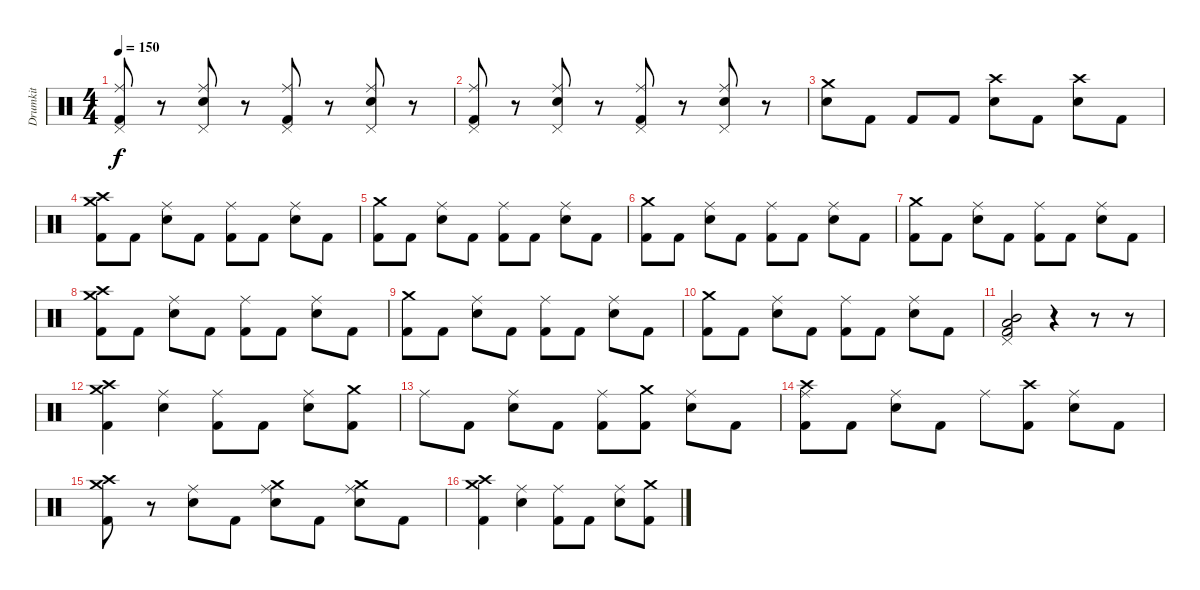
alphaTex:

\track ("Drumkit" "Drumkit") {instrument percussion}
\staff {score}
\articulation defaults
\ts (4 4)
\tempo 150
\clef neutral
\ks c
("Pedal Hi-Hat (hit)" "Ride (middle)" "Kick (hit) 2").8{dy f} r.8 ("Pedal Hi-Hat (hit)" "Ride (middle)" "Snare (hit) 2").8 r.8 ("Pedal Hi-Hat (hit)" "Ride (middle)" "Kick (hit) 2").8 r.8 ("Pedal Hi-Hat (hit)" "Ride (middle)" "Snare (hit) 2").8 r.8 |
("Pedal Hi-Hat (hit)" "Ride (middle)" "Kick (hit) 2").8 r.8 ("Pedal Hi-Hat (hit)" "Ride (middle)" "Snare (hit) 2").8 r.8 ("Pedal Hi-Hat (hit)" "Ride (middle)" "Kick (hit) 2").8 r.8 ("Pedal Hi-Hat (hit)" "Ride (middle)" "Snare (hit) 2").8 r.8 |
("Crash medium (hit)" "Snare (hit) 2").8 "Kick (hit) 2".8 "Kick (hit) 2".8 "Kick (hit) 2".8 ("Crash high (hit)" "Snare (hit) 2").8 "Kick (hit) 2".8 ("Crash high (hit)" "Snare (hit) 2").8 "Kick (hit) 2".8 |
("Crash medium (hit)" "Crash high (hit)" "Kick (hit) 2").8 "Kick (hit) 2".8 ("Ride (middle)" "Snare (hit) 2").8 "Kick (hit) 2".8 ("Ride (middle)" "Kick (hit) 2").8 "Kick (hit) 2".8 ("Ride (middle)" "Snare (hit) 2").8 "Kick (hit) 2".8 |
("Crash medium (hit)" "Kick (hit) 2").8 "Kick (hit) 2".8 ("Ride (middle)" "Snare (hit) 2").8 "Kick (hit) 2".8 ("Ride (middle)" "Kick (hit) 2").8 "Kick (hit) 2".8 ("Ride (middle)" "Snare (hit) 2").8 "Kick (hit) 2".8 |
("Crash medium (hit)" "Kick (hit) 2").8 "Kick (hit) 2".8 ("Ride (middle)" "Snare (hit) 2").8 "Kick (hit) 2".8 ("Ride (middle)" "Kick (hit) 2").8 "Kick (hit) 2".8 ("Ride (middle)" "Snare (hit) 2").8 "Kick (hit) 2".8 |
("Crash medium (hit)" "Kick (hit) 2").8 "Kick (hit) 2".8 ("Ride (middle)" "Snare (hit) 2").8 "Kick (hit) 2".8 ("Ride (middle)" "Kick (hit) 2").8 "Kick (hit) 2".8 ("Ride (middle)" "Snare (hit) 2").8 "Kick (hit) 2".8 |
("Crash medium (hit)" "Crash high (hit)" "Kick (hit) 2").8 "Kick (hit) 2".8 ("Ride (middle)" "Snare (hit) 2").8 "Kick (hit) 2".8 ("Ride (middle)" "Kick (hit) 2").8 "Kick (hit) 2".8 ("Ride (middle)" "Snare (hit) 2").8 "Kick (hit) 2".8 |
("Crash medium (hit)" "Kick (hit) 2").8 "Kick (hit) 2".8 ("Ride (middle)" "Snare (hit) 2").8 "Kick (hit) 2".8 ("Ride (middle)" "Kick (hit) 2").8 "Kick (hit) 2".8 ("Ride (middle)" "Snare (hit) 2").8 "Kick (hit) 2".8 |
("Crash medium (hit)" "Kick (hit) 2").8 "Kick (hit) 2".8 ("Ride (middle)" "Snare (hit) 2").8 "Kick (hit) 2".8 ("Ride (middle)" "Kick (hit) 2").8 "Kick (hit) 2".8 ("Ride (middle)" "Snare (hit) 2").8 "Kick (hit) 2".8 |
("Pedal Hi-Hat (hit)" "Low Tom (hit)" "Mid Tom (hit)" "Kick (hit) 2").2 r.4 r.8 r.8 |
("Crash high (hit)" "Crash medium (hit)" "Kick (hit) 2").4 ("Ride (middle)" "Snare (hit) 2").4 ("Ride (middle)" "Kick (hit) 2").8 "Kick (hit) 2".8 ("Ride (middle)" "Snare (hit) 2").8 ("Crash medium (hit)" "Kick (hit) 2").8 |
"Ride (middle)".8 "Kick (hit) 2".8 ("Ride (middle)" "Snare (hit) 2").8 "Kick (hit) 2".8 ("Ride (middle)" "Kick (hit) 2").8 ("Crash medium (hit)" "Kick (hit) 2").8 ("Ride (middle)" "Snare (hit) 2").8 "Kick (hit) 2".8 |
("Crash high (hit)" "Ride (middle)" "Kick (hit) 2").8 "Kick (hit) 2".8 ("Ride (middle)" "Snare (hit) 2").8 "Kick (hit) 2".8 "Ride (middle)".8 ("Crash high (hit)" "Kick (hit) 2").8 ("Ride (middle)" "Snare (hit) 2").8 "Kick (hit) 2".8 |
("Crash high (hit)" "Crash medium (hit)" "Kick (hit) 2").8 r.8 ("Ride (middle)" "Snare (hit) 2").8 "Kick (hit) 2".8 ("Ride (middle)" "Crash medium (hit)" "Snare (hit) 2").8 "Kick (hit) 2".8 ("Ride (middle)" "Crash medium (hit)" "Snare (hit) 2").8 "Kick (hit) 2".8 |
("Crash high (hit)" "Crash medium (hit)" "Kick (hit) 2").4 ("Ride (middle)" "Snare (hit) 2").4 ("Ride (middle)" "Kick (hit) 2").8 "Kick (hit) 2".8 ("Ride (middle)" "Snare (hit) 2").8 ("Crash medium (hit)" "Kick (hit) 2").8
